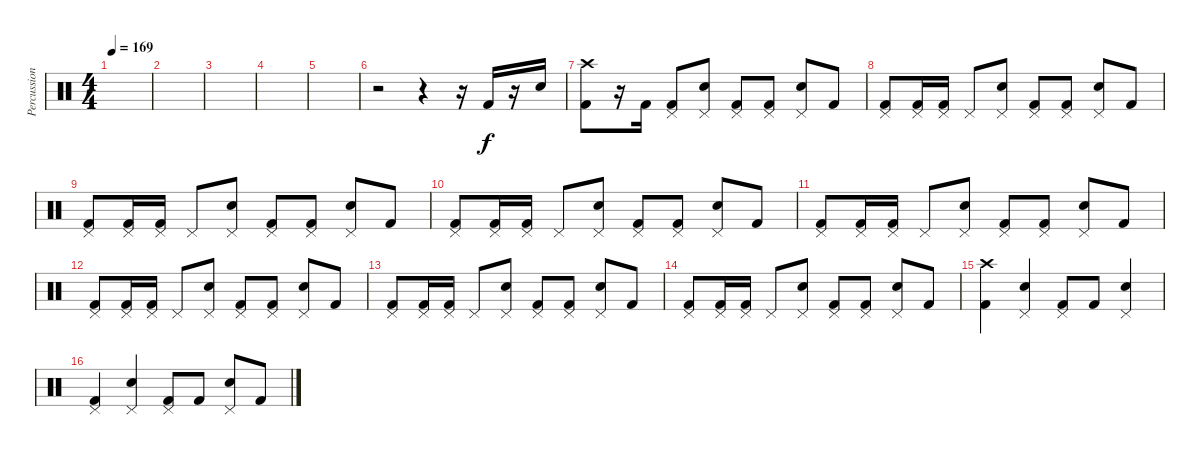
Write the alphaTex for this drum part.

\track ("Percussion" "Percussion") {instrument percussion}
\staff {score}
\articulation defaults
\ts (4 4)
\tempo 169
\clef neutral
\ks c
|
|
|
|
|
r.2 r.4 r.16 "Kick (hit) 2".16 r.16 "Snare (hit) 2".16 |
("Crash high (hit)" "Kick (hit) 2").8 r.16 "Kick (hit) 2".16 ("Pedal Hi-Hat (hit)" "Kick (hit) 2").8 ("Pedal Hi-Hat (hit)" "Snare (hit) 2").8 ("Pedal Hi-Hat (hit)" "Kick (hit) 2").8 ("Pedal Hi-Hat (hit)" "Kick (hit) 2").8 ("Pedal Hi-Hat (hit)" "Snare (hit) 2").8 "Kick (hit) 2".8 |
("Pedal Hi-Hat (hit)" "Kick (hit) 2").8 ("Pedal Hi-Hat (hit)" "Kick (hit) 2").16 ("Pedal Hi-Hat (hit)" "Kick (hit) 2").16 "Pedal Hi-Hat (hit)".8 ("Pedal Hi-Hat (hit)" "Snare (hit) 2").8 ("Pedal Hi-Hat (hit)" "Kick (hit) 2").8 ("Pedal Hi-Hat (hit)" "Kick (hit) 2").8 ("Pedal Hi-Hat (hit)" "Snare (hit) 2").8 "Kick (hit) 2".8 |
("Pedal Hi-Hat (hit)" "Kick (hit) 2").8 ("Pedal Hi-Hat (hit)" "Kick (hit) 2").16 ("Pedal Hi-Hat (hit)" "Kick (hit) 2").16 "Pedal Hi-Hat (hit)".8 ("Pedal Hi-Hat (hit)" "Snare (hit) 2").8 ("Pedal Hi-Hat (hit)" "Kick (hit) 2").8 ("Pedal Hi-Hat (hit)" "Kick (hit) 2").8 ("Pedal Hi-Hat (hit)" "Snare (hit) 2").8 "Kick (hit) 2".8 |
("Pedal Hi-Hat (hit)" "Kick (hit) 2").8 ("Pedal Hi-Hat (hit)" "Kick (hit) 2").16 ("Pedal Hi-Hat (hit)" "Kick (hit) 2").16 "Pedal Hi-Hat (hit)".8 ("Pedal Hi-Hat (hit)" "Snare (hit) 2").8 ("Pedal Hi-Hat (hit)" "Kick (hit) 2").8 ("Pedal Hi-Hat (hit)" "Kick (hit) 2").8 ("Pedal Hi-Hat (hit)" "Snare (hit) 2").8 "Kick (hit) 2".8 |
("Pedal Hi-Hat (hit)" "Kick (hit) 2").8 ("Pedal Hi-Hat (hit)" "Kick (hit) 2").16 ("Pedal Hi-Hat (hit)" "Kick (hit) 2").16 "Pedal Hi-Hat (hit)".8 ("Pedal Hi-Hat (hit)" "Snare (hit) 2").8 ("Pedal Hi-Hat (hit)" "Kick (hit) 2").8 ("Pedal Hi-Hat (hit)" "Kick (hit) 2").8 ("Pedal Hi-Hat (hit)" "Snare (hit) 2").8 "Kick (hit) 2".8 |
("Pedal Hi-Hat (hit)" "Kick (hit) 2").8 ("Pedal Hi-Hat (hit)" "Kick (hit) 2").16 ("Pedal Hi-Hat (hit)" "Kick (hit) 2").16 "Pedal Hi-Hat (hit)".8 ("Pedal Hi-Hat (hit)" "Snare (hit) 2").8 ("Pedal Hi-Hat (hit)" "Kick (hit) 2").8 ("Pedal Hi-Hat (hit)" "Kick (hit) 2").8 ("Pedal Hi-Hat (hit)" "Snare (hit) 2").8 "Kick (hit) 2".8 |
("Pedal Hi-Hat (hit)" "Kick (hit) 2").8 ("Pedal Hi-Hat (hit)" "Kick (hit) 2").16 ("Pedal Hi-Hat (hit)" "Kick (hit) 2").16 "Pedal Hi-Hat (hit)".8 ("Pedal Hi-Hat (hit)" "Snare (hit) 2").8 ("Pedal Hi-Hat (hit)" "Kick (hit) 2").8 ("Pedal Hi-Hat (hit)" "Kick (hit) 2").8 ("Pedal Hi-Hat (hit)" "Snare (hit) 2").8 "Kick (hit) 2".8 |
("Pedal Hi-Hat (hit)" "Kick (hit) 2").8 ("Pedal Hi-Hat (hit)" "Kick (hit) 2").16 ("Pedal Hi-Hat (hit)" "Kick (hit) 2").16 "Pedal Hi-Hat (hit)".8 ("Pedal Hi-Hat (hit)" "Snare (hit) 2").8 ("Pedal Hi-Hat (hit)" "Kick (hit) 2").8 ("Pedal Hi-Hat (hit)" "Kick (hit) 2").8 ("Pedal Hi-Hat (hit)" "Snare (hit) 2").8 "Kick (hit) 2".8 |
("Crash high (hit)" "Kick (hit) 2").4 ("Pedal Hi-Hat (hit)" "Snare (hit) 2").4 ("Pedal Hi-Hat (hit)" "Kick (hit) 2").8 "Kick (hit) 2".8 ("Pedal Hi-Hat (hit)" "Snare (hit) 2").4 |
("Pedal Hi-Hat (hit)" "Kick (hit) 2").4 ("Pedal Hi-Hat (hit)" "Snare (hit) 2").4 ("Pedal Hi-Hat (hit)" "Kick (hit) 2").8 "Kick (hit) 2".8 ("Pedal Hi-Hat (hit)" "Snare (hit) 2").8 "Kick (hit) 2".8
